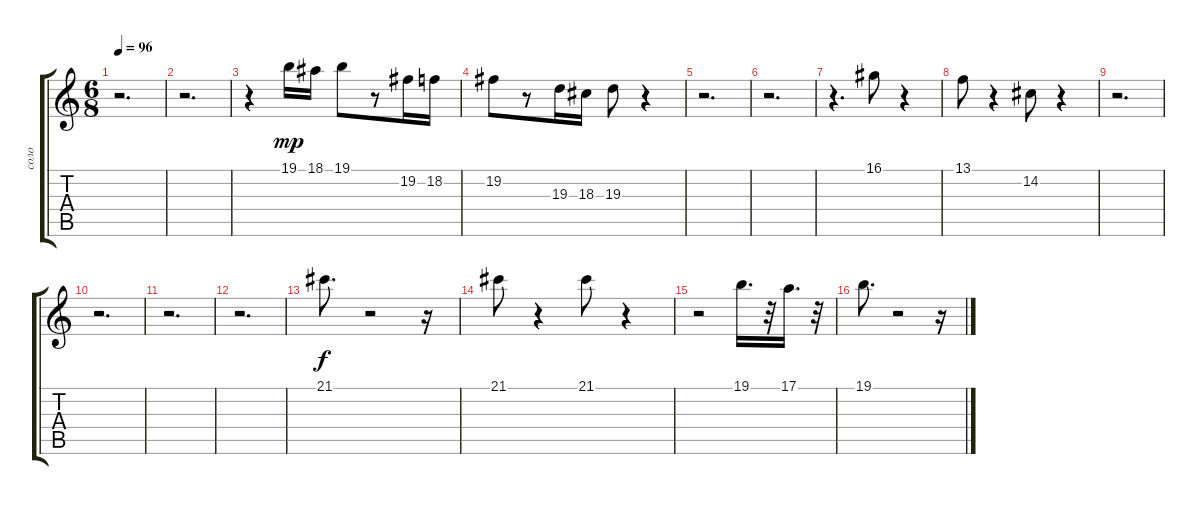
\track ("соло" "соло") {instrument tremolostrings}
\staff {score tabs}
\tuning (E4 B3 G3 D3 A2 E2) {hide}
\ts (6 8)
\tempo 96
\clef g2
\ks c
r.2{d dy mp} |
r.2{d} |
r.4 19.1.16{balance 16} 18.1.16 19.1.8 r.8 19.2.16{balance 8} 18.2.16 |
19.2.8 r.8 19.3.16{balance 0} 18.3.16 19.3.8 r.4 |
r.2{d} |
r.2{d} |
r.4{d} 16.1.8{balance 16} r.4 |
13.1.8{balance 8} r.4 14.2.8{balance 0} r.4 |
r.2{d} |
r.2{d} |
r.2{d} |
r.2{d} |
21.1.8{d dy f} r.2 r.16 |
21.1.8 r.4 21.1.8 r.4 |
r.2 19.1.16{d} r.32 17.1.16{d} r.32 |
19.1.8{d} r.2 r.16
